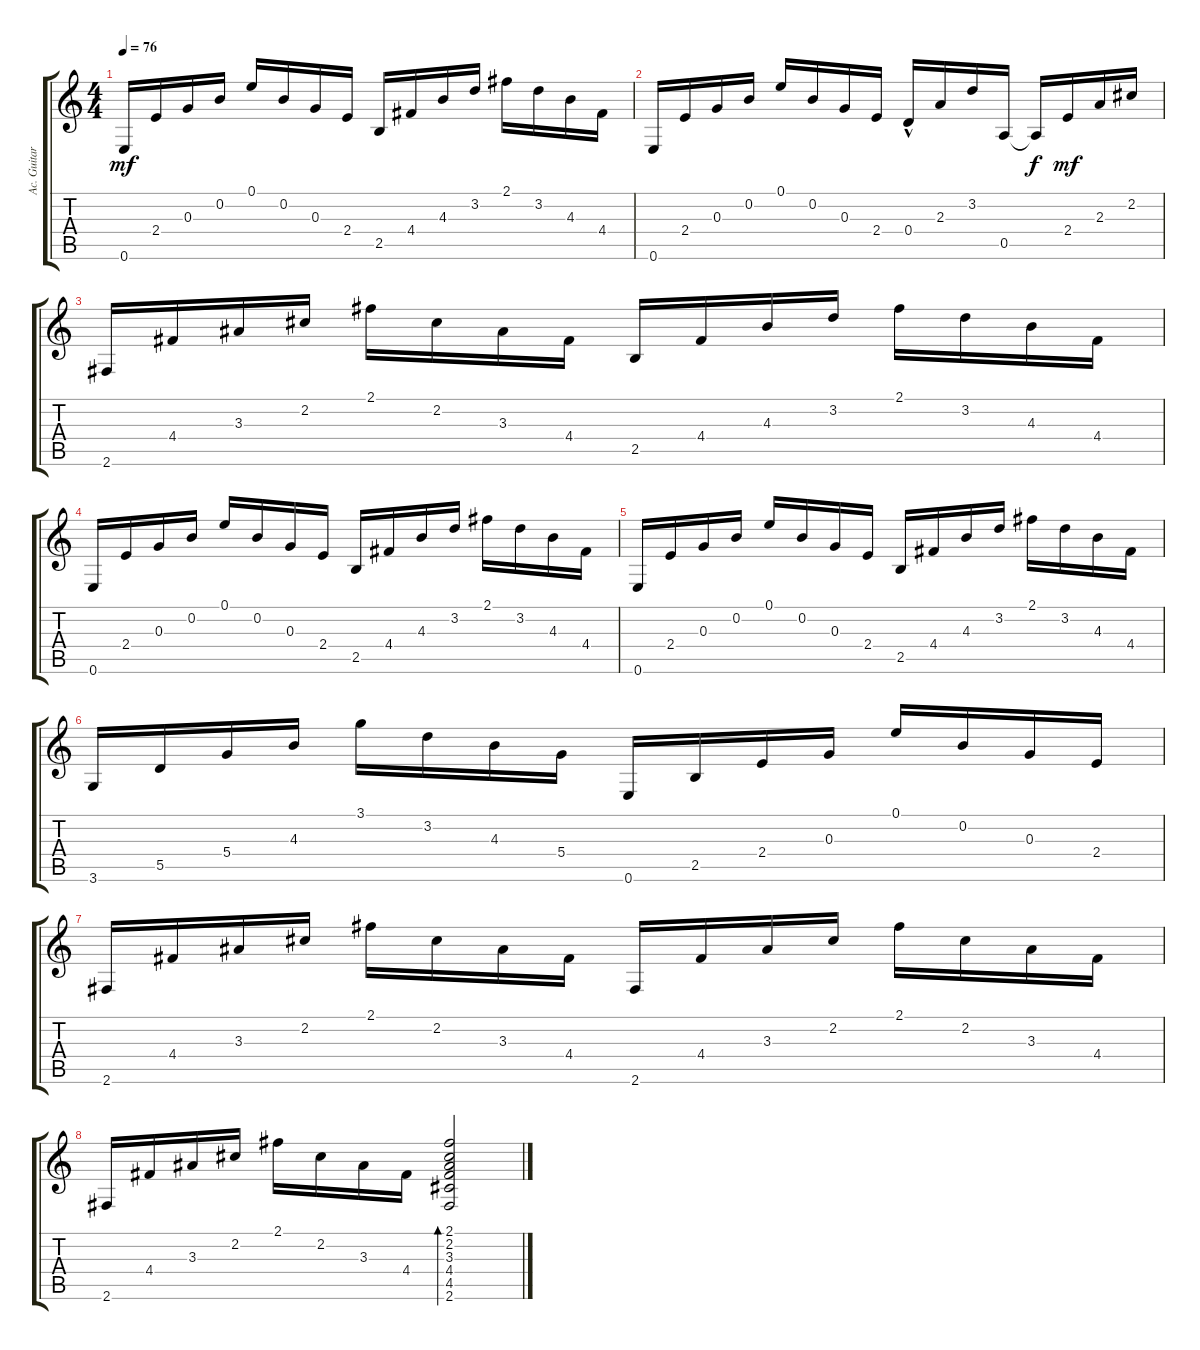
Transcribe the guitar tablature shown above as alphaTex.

\track ("Ac. Guitar I" "Ac. Guitar") {instrument acousticguitarsteel}
\staff {score tabs}
\tuning (E4 B3 G3 D3 A2 E2) {hide}
\ts (4 4)
\tempo 76
\clef g2
\ks c
0.6.16{dy mf} 2.4.16 0.3.16 0.2.16 0.1.16 0.2.16 0.3.16 2.4.16 2.5.16 4.4.16 4.3.16 3.2.16 2.1.16 3.2.16 4.3.16 4.4.16 |
0.6.16 2.4.16 0.3.16 0.2.16 0.1.16 0.2.16 0.3.16 2.4.16 0.4{hac}.16 2.3.16 3.2.16 0.5.16 0.5{t}.16{dy f} 2.4.16{dy mf} 2.3.16 2.2.16 |
2.6.16 4.4.16 3.3.16 2.2.16 2.1.16 2.2.16 3.3.16 4.4.16 2.5.16 4.4.16 4.3.16 3.2.16 2.1.16 3.2.16 4.3.16 4.4.16 |
0.6.16 2.4.16 0.3.16 0.2.16 0.1.16 0.2.16 0.3.16 2.4.16 2.5.16 4.4.16 4.3.16 3.2.16 2.1.16 3.2.16 4.3.16 4.4.16 |
0.6.16 2.4.16 0.3.16 0.2.16 0.1.16 0.2.16 0.3.16 2.4.16 2.5.16 4.4.16 4.3.16 3.2.16 2.1.16 3.2.16 4.3.16 4.4.16 |
3.6.16 5.5.16 5.4.16 4.3.16 3.1.16 3.2.16 4.3.16 5.4.16 0.6.16 2.5.16 2.4.16 0.3.16 0.1.16 0.2.16 0.3.16 2.4.16 |
2.6.16 4.4.16 3.3.16 2.2.16 2.1.16 2.2.16 3.3.16 4.4.16 2.6.16 4.4.16 3.3.16 2.2.16 2.1.16 2.2.16 3.3.16 4.4.16 |
2.6.16 4.4.16 3.3.16 2.2.16 2.1.16 2.2.16 3.3.16 4.4.16 (2.1 2.2 3.3 4.4 4.5 2.6).2{bd 240}
